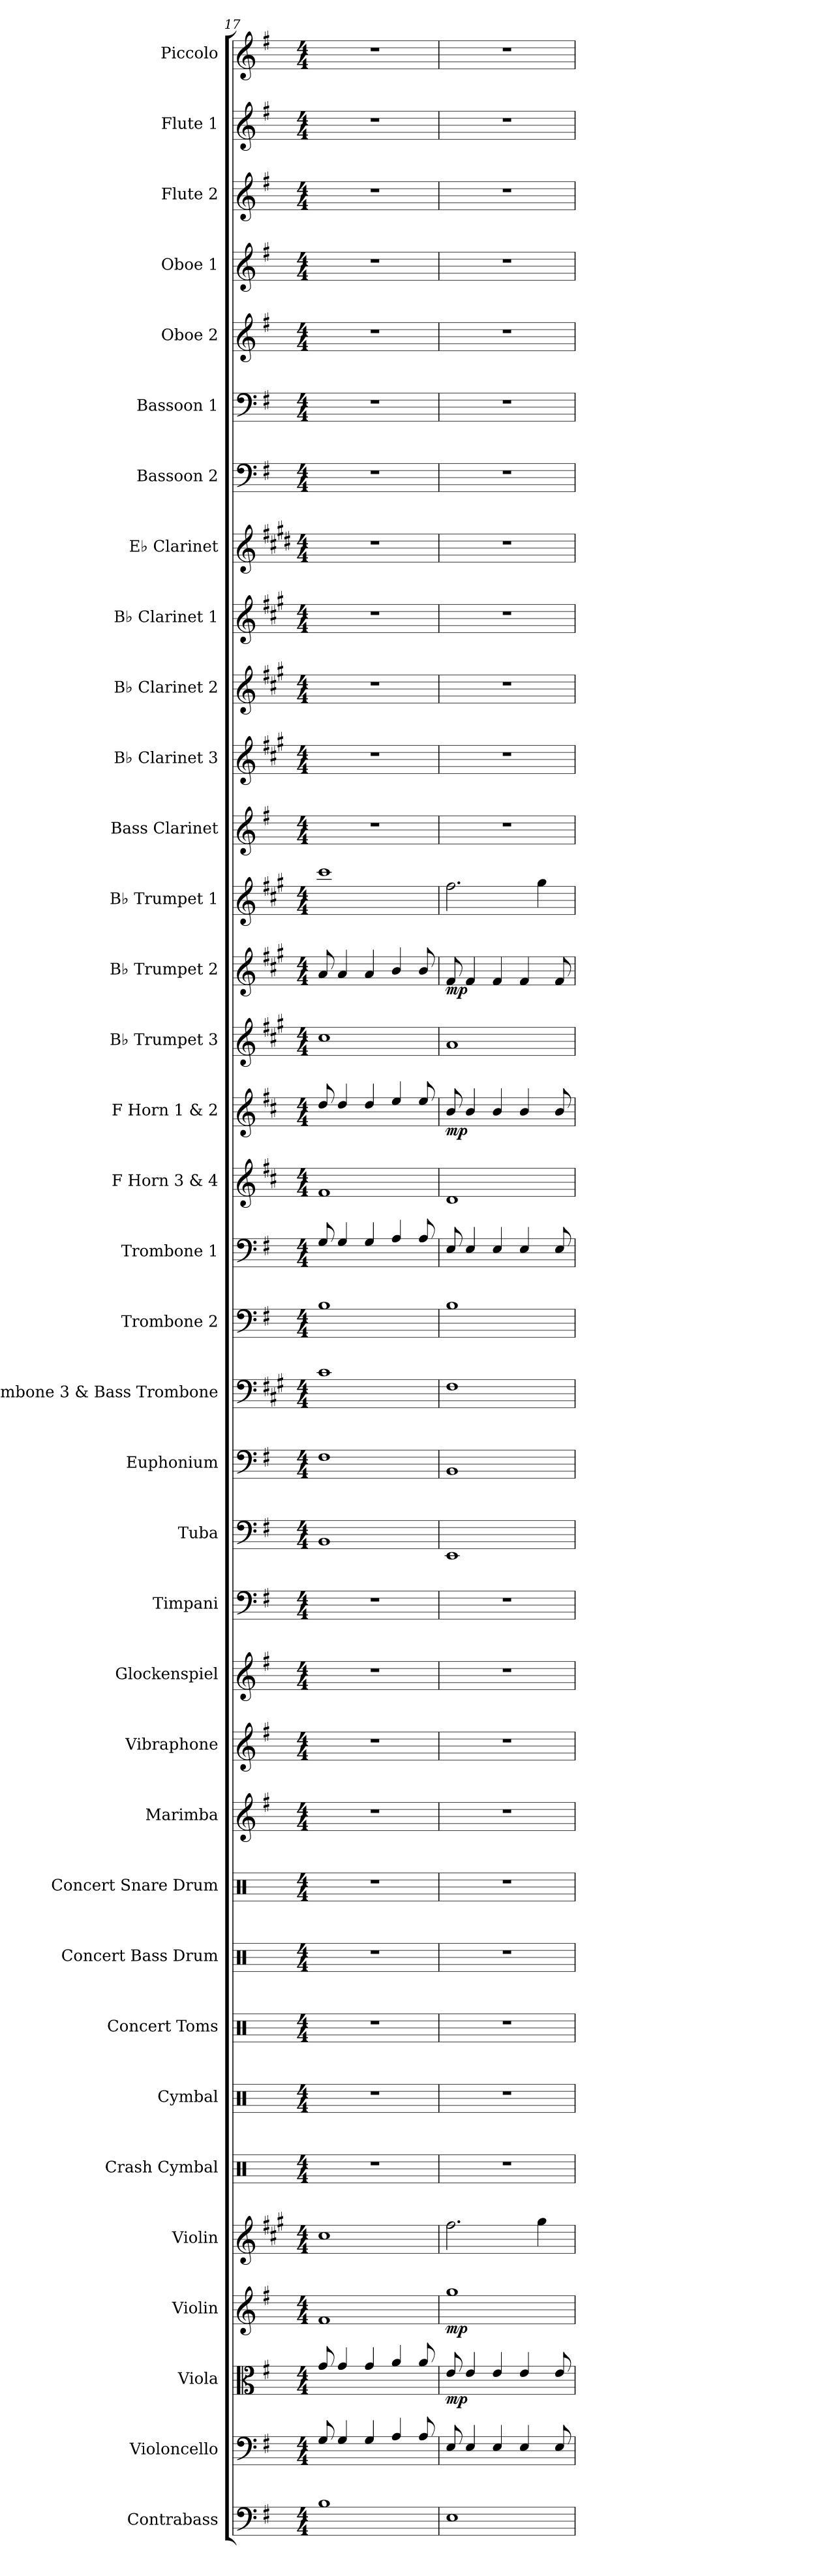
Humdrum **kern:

**kern	**kern	**kern	**dynam	**kern	**dynam	**kern	**kern	**kern	**kern	**kern	**kern	**kern	**kern	**kern	**kern	**kern	**kern	**kern	**kern	**kern	**kern	**kern	**dynam	**kern	**kern	**dynam	**kern	**kern	**kern	**kern	**kern	**kern	**kern	**kern	**kern	**kern	**kern	**kern	**kern
*part36	*part35	*part34	*part34	*part33	*part33	*part32	*part31	*part30	*part29	*part28	*part27	*part26	*part25	*part24	*part23	*part22	*part21	*part20	*part19	*part18	*part17	*part16	*part16	*part15	*part14	*part14	*part13	*part12	*part11	*part10	*part9	*part8	*part7	*part6	*part5	*part4	*part3	*part2	*part1
*staff36	*staff35	*staff34	*staff34	*staff33	*staff33	*staff32	*staff31	*staff30	*staff29	*staff28	*staff27	*staff26	*staff25	*staff24	*staff23	*staff22	*staff21	*staff20	*staff19	*staff18	*staff17	*staff16	*staff16	*staff15	*staff14	*staff14	*staff13	*staff12	*staff11	*staff10	*staff9	*staff8	*staff7	*staff6	*staff5	*staff4	*staff3	*staff2	*staff1
*I"Contrabass	*I"Violoncello	*I"Viola	*	*I"Violin	*	*I"Violin	*I"Crash Cymbal	*I"Cymbal	*I"Concert Toms	*I"Concert Bass Drum	*I"Concert Snare Drum	*I"Marimba	*I"Vibraphone	*I"Glockenspiel	*I"Timpani	*I"Tuba	*I"Euphonium	*I"Trombone 3 &amp; Bass Trombone	*I"Trombone 2	*I"Trombone 1	*I"F Horn 3 &amp; 4	*I"F Horn 1 &amp; 2	*	*I"B♭ Trumpet 3	*I"B♭ Trumpet 2	*	*I"B♭ Trumpet 1	*I"Bass Clarinet	*I"B♭ Clarinet 3	*I"B♭ Clarinet 2	*I"B♭ Clarinet 1	*I"E♭ Clarinet	*I"Bassoon 2	*I"Bassoon 1	*I"Oboe 2	*I"Oboe 1	*I"Flute 2	*I"Flute 1	*I"Piccolo
*I'Cb.	*I'Vc.	*I'Vla.	*	*I'Vln.	*	*I'Vln.	*I'Cr. Cym.	*I'Cym.	*I'C. Toms	*I'Con. BD	*I'Con. Sn.	*I'Mrm.	*I'Vib.	*I'Glock.	*I'Timp.	*I'Tba.	*I'Euph.	*I'Tbn. 3 B. Tbn.	*I'Tbn. 2	*I'Tbn. 1	*I'F Hn. 3 4	*I'F Hn. 1 2	*	*I'B♭ Tpt. 3	*I'B♭ Tpt. 2	*	*I'B♭ Tpt. 1	*I'B. Cl.	*I'B♭ Cl. 3	*I'B♭ Cl. 2	*I'B♭ Cl. 1	*I'E♭ Cl.	*I'Bsn. 2	*I'Bsn. 1	*I'Ob. 2	*I'Ob. 1	*I'Fl. 2	*I'Fl. 1	*I'Picc.
*clefF4	*clefF4	*clefC3	*	*clefG2	*	*clefG2	*clefX	*clefX	*clefX	*clefX	*clefX	*clefG2	*clefG2	*clefG2	*clefF4	*clefF4	*clefF4	*clefF4	*clefF4	*clefF4	*clefG2	*clefG2	*	*clefG2	*clefG2	*	*clefG2	*clefG2	*clefG2	*clefG2	*clefG2	*clefG2	*clefF4	*clefF4	*clefG2	*clefG2	*clefG2	*clefG2	*clefG2
*ITrd7c12	*	*	*	*	*	*ITrd1c2	*	*	*	*	*	*	*	*ITrd-14c-24	*	*	*	*ITrd1c2	*	*	*ITrd4c7	*ITrd4c7	*	*ITrd1c2	*ITrd1c2	*	*ITrd1c2	*ITrd8c14	*ITrd1c2	*ITrd1c2	*ITrd1c2	*ITrd-2c-3	*	*	*	*	*	*	*ITrd-7c-12
*k[f#]	*k[f#]	*k[f#]	*	*k[f#]	*	*k[f#]	*k[]	*k[]	*k[]	*k[]	*k[]	*k[f#]	*k[f#]	*k[f#]	*k[f#]	*k[f#]	*k[f#]	*k[f#]	*k[f#]	*k[f#]	*k[f#]	*k[f#]	*	*k[f#]	*k[f#]	*	*k[f#]	*k[f#]	*k[f#]	*k[f#]	*k[f#]	*k[f#]	*k[f#]	*k[f#]	*k[f#]	*k[f#]	*k[f#]	*k[f#]	*k[f#]
*M4/4	*M4/4	*M4/4	*	*M4/4	*	*M4/4	*M4/4	*M4/4	*M4/4	*M4/4	*M4/4	*M4/4	*M4/4	*M4/4	*M4/4	*M4/4	*M4/4	*M4/4	*M4/4	*M4/4	*M4/4	*M4/4	*	*M4/4	*M4/4	*	*M4/4	*M4/4	*M4/4	*M4/4	*M4/4	*M4/4	*M4/4	*M4/4	*M4/4	*M4/4	*M4/4	*M4/4	*M4/4
=17	=17	=17	=17	=17	=17	=17	=17	=17	=17	=17	=17	=17	=17	=17	=17	=17	=17	=17	=17	=17	=17	=17	=17	=17	=17	=17	=17	=17	=17	=17	=17	=17	=17	=17	=17	=17	=17	=17	=17
1BB	8G/	8g/	.	1f#	.	1b	1r	1r	1r	1r	1r	1r	1r	1r	1r	1BB	1F#	1B	1B	8G/	1B	8g/	.	1b	8g/	.	1bb	1r	1r	1r	1r	1r	1r	1r	1r	1r	1r	1r	1r
.	4G/	4g/	.	.	.	.	.	.	.	.	.	.	.	.	.	.	.	.	.	4G/	.	4g/	.	.	4g/	.	.	.	.	.	.	.	.	.	.	.	.	.	.
.	4G/	4g/	.	.	.	.	.	.	.	.	.	.	.	.	.	.	.	.	.	4G/	.	4g/	.	.	4g/	.	.	.	.	.	.	.	.	.	.	.	.	.	.
.	4A/	4a/	.	.	.	.	.	.	.	.	.	.	.	.	.	.	.	.	.	4A/	.	4a/	.	.	4a/	.	.	.	.	.	.	.	.	.	.	.	.	.	.
.	8A/	8a/	.	.	.	.	.	.	.	.	.	.	.	.	.	.	.	.	.	8A/	.	8a/	.	.	8a/	.	.	.	.	.	.	.	.	.	.	.	.	.	.
=18	=18	=18	=18	=18	=18	=18	=18	=18	=18	=18	=18	=18	=18	=18	=18	=18	=18	=18	=18	=18	=18	=18	=18	=18	=18	=18	=18	=18	=18	=18	=18	=18	=18	=18	=18	=18	=18	=18	=18
!	!	!	!LO:DY:b	!	!LO:DY:b	!	!	!	!	!	!	!	!	!	!	!	!	!	!	!	!	!	!LO:DY:b	!	!	!LO:DY:b	!	!	!	!	!	!	!	!	!	!	!	!	!
1EE	8E/	8e/	mp	1gg	mp	2.ee\	1r	1r	1r	1r	1r	1r	1r	1r	1r	1EE	1BB	1E	1B	8E/	1G	8e/	mp	1g	8e/	mp	2.ee\	1r	1r	1r	1r	1r	1r	1r	1r	1r	1r	1r	1r
.	4E/	4e/	.	.	.	.	.	.	.	.	.	.	.	.	.	.	.	.	.	4E/	.	4e/	.	.	4e/	.	.	.	.	.	.	.	.	.	.	.	.	.	.
.	4E/	4e/	.	.	.	.	.	.	.	.	.	.	.	.	.	.	.	.	.	4E/	.	4e/	.	.	4e/	.	.	.	.	.	.	.	.	.	.	.	.	.	.
.	4E/	4e/	.	.	.	.	.	.	.	.	.	.	.	.	.	.	.	.	.	4E/	.	4e/	.	.	4e/	.	.	.	.	.	.	.	.	.	.	.	.	.	.
.	.	.	.	.	.	4ff#\	.	.	.	.	.	.	.	.	.	.	.	.	.	.	.	.	.	.	.	.	4ff#\	.	.	.	.	.	.	.	.	.	.	.	.
.	8E/	8e/	.	.	.	.	.	.	.	.	.	.	.	.	.	.	.	.	.	8E/	.	8e/	.	.	8e/	.	.	.	.	.	.	.	.	.	.	.	.	.	.
=	=	=	=	=	=	=	=	=	=	=	=	=	=	=	=	=	=	=	=	=	=	=	=	=	=	=	=	=	=	=	=	=	=	=	=	=	=	=	=
*-	*-	*-	*-	*-	*-	*-	*-	*-	*-	*-	*-	*-	*-	*-	*-	*-	*-	*-	*-	*-	*-	*-	*-	*-	*-	*-	*-	*-	*-	*-	*-	*-	*-	*-	*-	*-	*-	*-	*-
